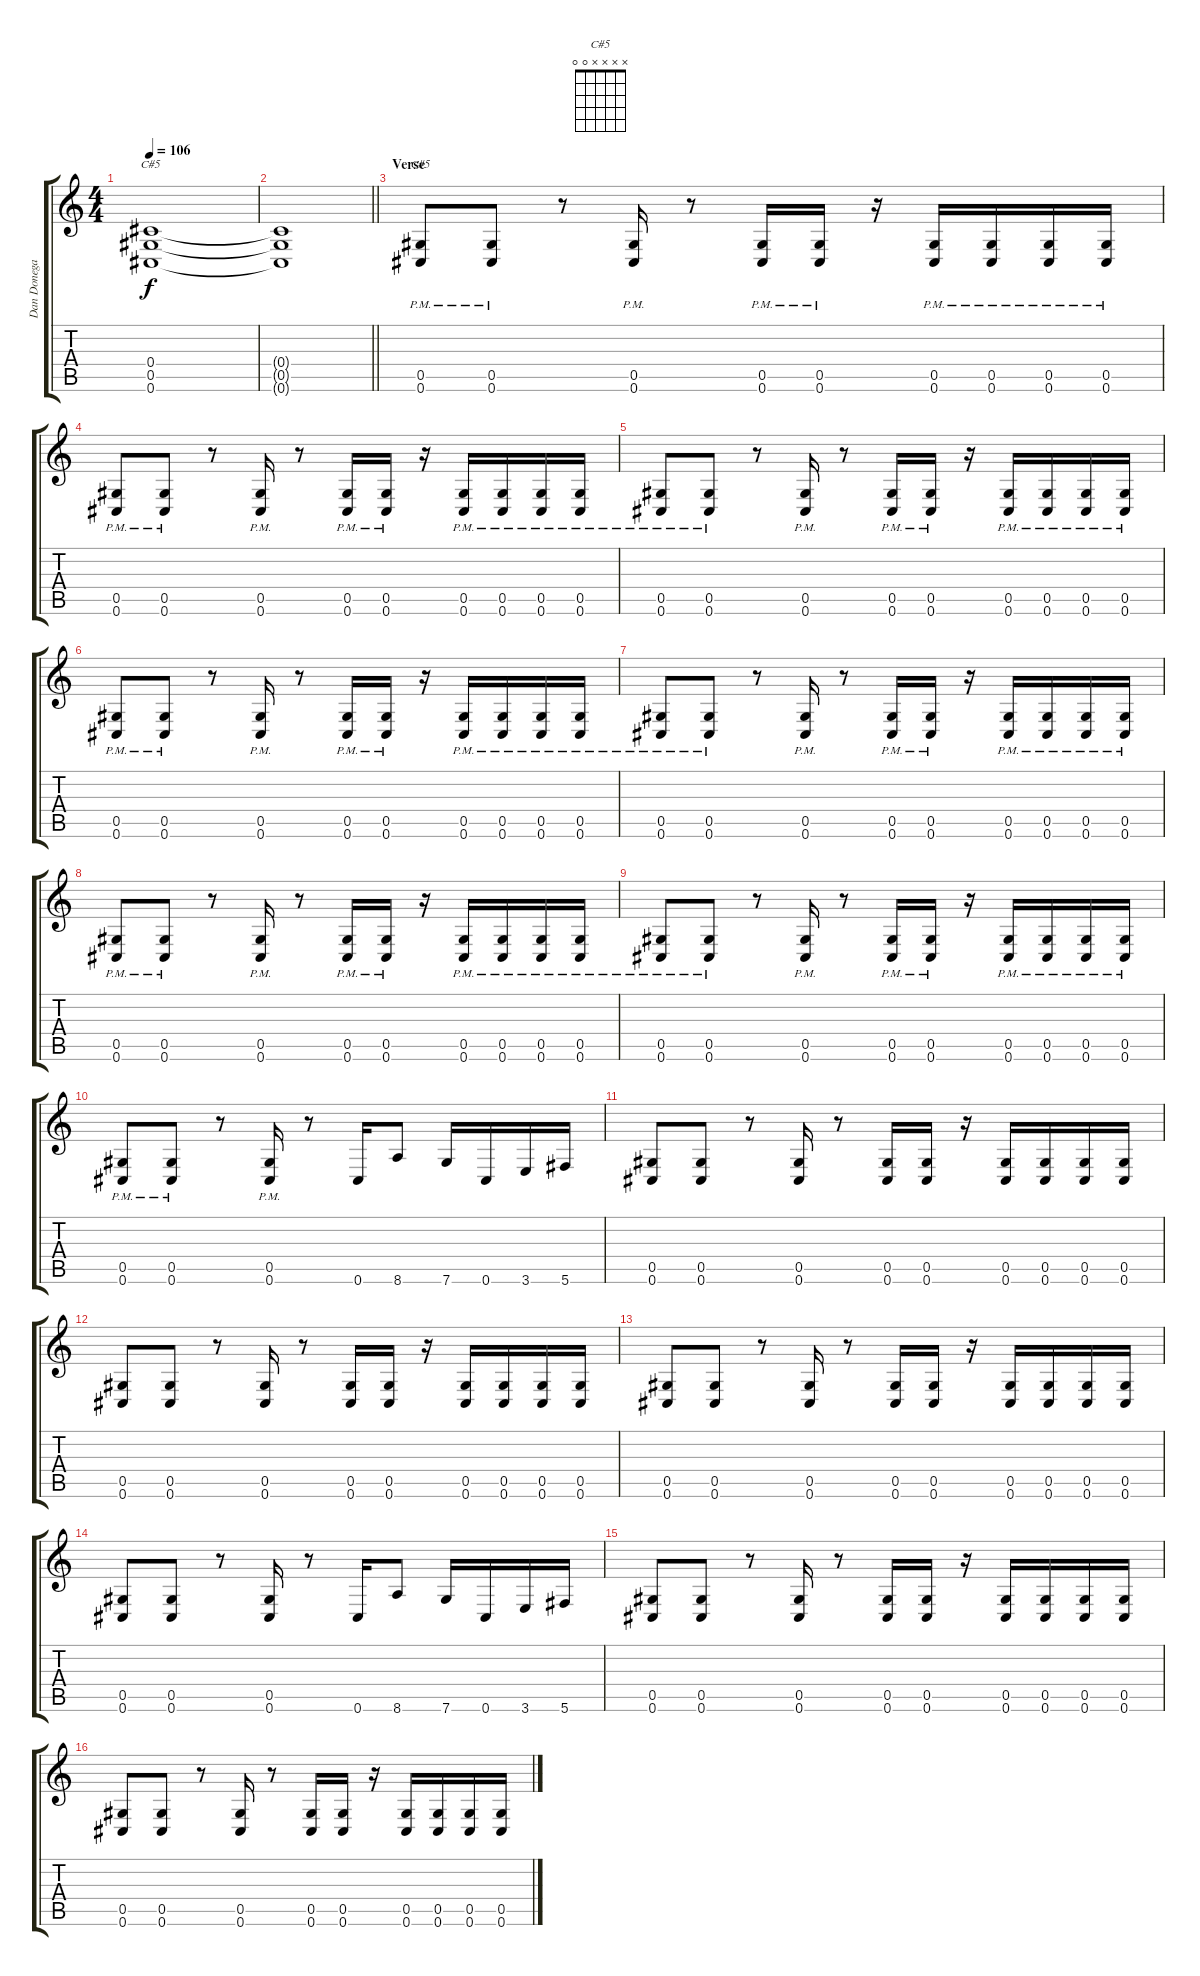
\track ("Dan Donegan" "Dan Donega") {instrument distortionguitar}
\staff {score tabs}
\tuning (Eb4 Bb3 Gb3 Db3 Ab2 Db2) {hide}
\chord ("C#5" x x x 0 0 0)
\chord ("C#5" x x x x 0 0)
\ts (4 4)
\tempo 106
\clef g2
\ks c
(0.4 0.5 0.6).1{ch "C#5" dy f} |
\barLineRight lightlight
(0.4{t} 0.5{t} 0.6{t}).1 |
\section ("" "Verse")
(0.5{pm} 0.6{pm}).8{ch "C#5"} (0.5{pm} 0.6{pm}).8 r.8 (0.5{pm} 0.6{pm}).16 r.8 (0.5{pm} 0.6{pm}).16 (0.5{pm} 0.6{pm}).16 r.16 (0.5{pm} 0.6{pm}).16 (0.5{pm} 0.6{pm}).16 (0.5{pm} 0.6{pm}).16 (0.5{pm} 0.6{pm}).16 |
(0.5{pm} 0.6{pm}).8 (0.5{pm} 0.6{pm}).8 r.8 (0.5{pm} 0.6{pm}).16 r.8 (0.5{pm} 0.6{pm}).16 (0.5{pm} 0.6{pm}).16 r.16 (0.5{pm} 0.6{pm}).16 (0.5{pm} 0.6{pm}).16 (0.5{pm} 0.6{pm}).16 (0.5{pm} 0.6{pm}).16 |
(0.5{pm} 0.6{pm}).8 (0.5{pm} 0.6{pm}).8 r.8 (0.5{pm} 0.6{pm}).16 r.8 (0.5{pm} 0.6{pm}).16 (0.5{pm} 0.6{pm}).16 r.16 (0.5{pm} 0.6{pm}).16 (0.5{pm} 0.6{pm}).16 (0.5{pm} 0.6{pm}).16 (0.5{pm} 0.6{pm}).16 |
(0.5{pm} 0.6{pm}).8 (0.5{pm} 0.6{pm}).8 r.8 (0.5{pm} 0.6{pm}).16 r.8 (0.5{pm} 0.6{pm}).16 (0.5{pm} 0.6{pm}).16 r.16 (0.5{pm} 0.6{pm}).16 (0.5{pm} 0.6{pm}).16 (0.5{pm} 0.6{pm}).16 (0.5{pm} 0.6{pm}).16 |
(0.5{pm} 0.6{pm}).8 (0.5{pm} 0.6{pm}).8 r.8 (0.5{pm} 0.6{pm}).16 r.8 (0.5{pm} 0.6{pm}).16 (0.5{pm} 0.6{pm}).16 r.16 (0.5{pm} 0.6{pm}).16 (0.5{pm} 0.6{pm}).16 (0.5{pm} 0.6{pm}).16 (0.5{pm} 0.6{pm}).16 |
(0.5{pm} 0.6{pm}).8 (0.5{pm} 0.6{pm}).8 r.8 (0.5{pm} 0.6{pm}).16 r.8 (0.5{pm} 0.6{pm}).16 (0.5{pm} 0.6{pm}).16 r.16 (0.5{pm} 0.6{pm}).16 (0.5{pm} 0.6{pm}).16 (0.5{pm} 0.6{pm}).16 (0.5{pm} 0.6{pm}).16 |
(0.5{pm} 0.6{pm}).8 (0.5{pm} 0.6{pm}).8 r.8 (0.5{pm} 0.6{pm}).16 r.8 (0.5{pm} 0.6{pm}).16 (0.5{pm} 0.6{pm}).16 r.16 (0.5{pm} 0.6{pm}).16 (0.5{pm} 0.6{pm}).16 (0.5{pm} 0.6{pm}).16 (0.5{pm} 0.6{pm}).16 |
(0.5{pm} 0.6{pm}).8 (0.5{pm} 0.6{pm}).8 r.8 (0.5{pm} 0.6{pm}).16 r.8 0.6.16 8.6.8 7.6.16 0.6.16 3.6.16 5.6.16 |
(0.5 0.6).8 (0.5 0.6).8 r.8 (0.5 0.6).16 r.8 (0.5 0.6).16 (0.5 0.6).16 r.16 (0.5 0.6).16 (0.5 0.6).16 (0.5 0.6).16 (0.5 0.6).16 |
(0.5 0.6).8 (0.5 0.6).8 r.8 (0.5 0.6).16 r.8 (0.5 0.6).16 (0.5 0.6).16 r.16 (0.5 0.6).16 (0.5 0.6).16 (0.5 0.6).16 (0.5 0.6).16 |
(0.5 0.6).8 (0.5 0.6).8 r.8 (0.5 0.6).16 r.8 (0.5 0.6).16 (0.5 0.6).16 r.16 (0.5 0.6).16 (0.5 0.6).16 (0.5 0.6).16 (0.5 0.6).16 |
(0.5 0.6).8 (0.5 0.6).8 r.8 (0.5 0.6).16 r.8 0.6.16 8.6.8 7.6.16 0.6.16 3.6.16 5.6.16 |
(0.5 0.6).8 (0.5 0.6).8 r.8 (0.5 0.6).16 r.8 (0.5 0.6).16 (0.5 0.6).16 r.16 (0.5 0.6).16 (0.5 0.6).16 (0.5 0.6).16 (0.5 0.6).16 |
(0.5 0.6).8 (0.5 0.6).8 r.8 (0.5 0.6).16 r.8 (0.5 0.6).16 (0.5 0.6).16 r.16 (0.5 0.6).16 (0.5 0.6).16 (0.5 0.6).16 (0.5 0.6).16
